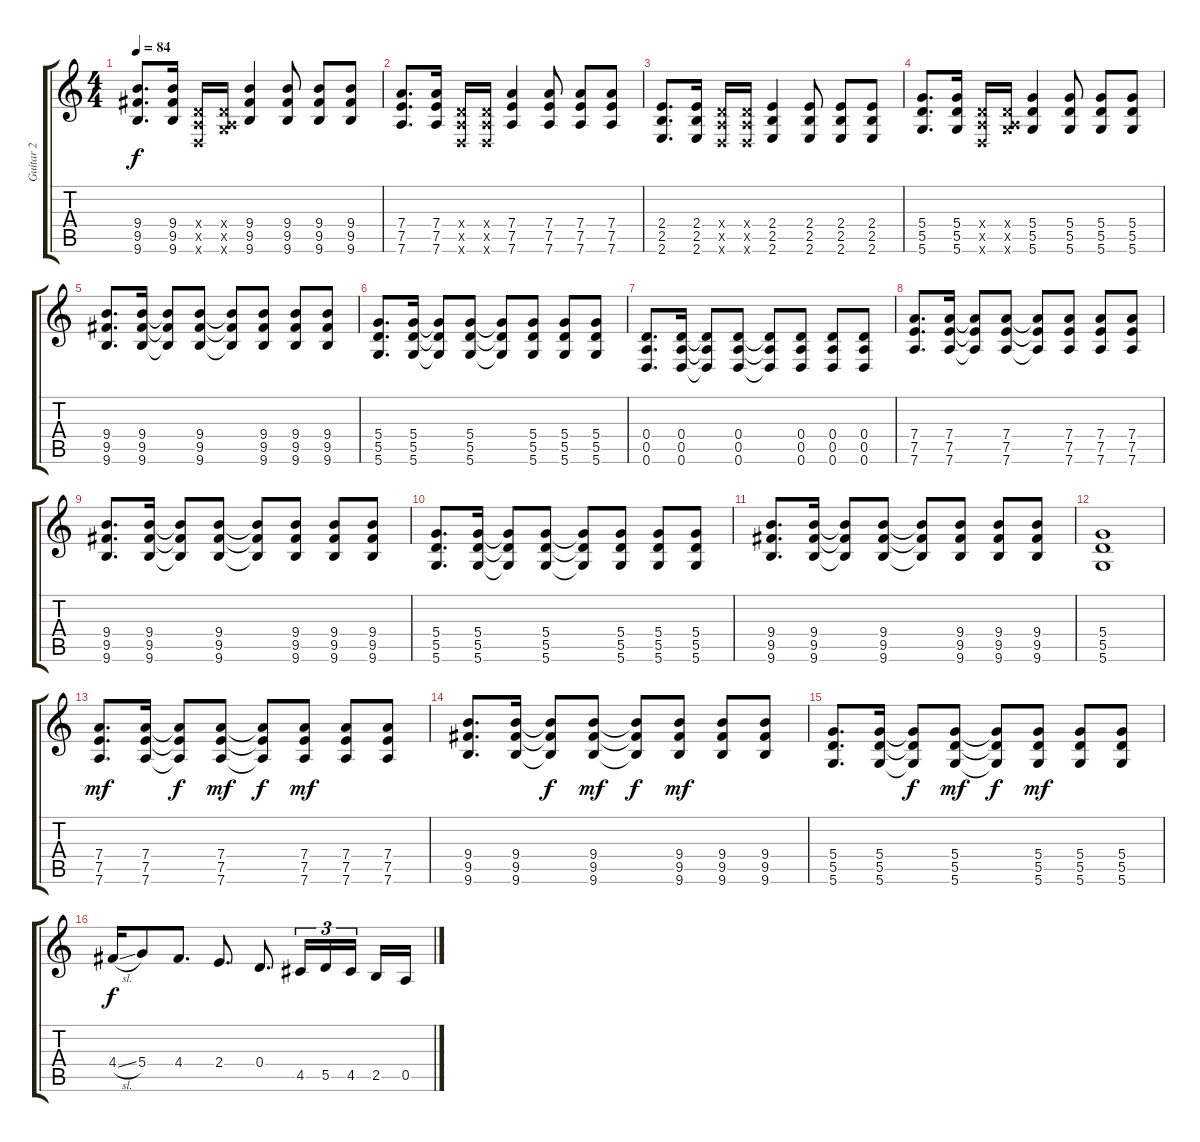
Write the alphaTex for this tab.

\track ("Guitar 2" "Guitar 2") {instrument overdrivenguitar}
\staff {score tabs}
\tuning (E4 B3 G3 D3 A2 D2) {hide}
\ts (4 4)
\tempo 84
\clef g2
\ks c
(9.4 9.5 9.6).8{d dy f} (9.4 9.5 9.6).16 (0.4{x} 0.5{x} 0.6{x}).16 (0.4{x} 0.5{x} 5.6{x}).16 (9.4 9.5 9.6).4 (9.4 9.5 9.6).8 (9.4 9.5 9.6).8 (9.4 9.5 9.6).8 |
(7.4 7.5 7.6).8{d} (7.4 7.5 7.6).16 (0.4{x} 0.5{x} 0.6{x}).16 (0.4{x} 0.5{x} 0.6{x}).16 (7.4 7.5 7.6).4 (7.4 7.5 7.6).8 (7.4 7.5 7.6).8 (7.4 7.5 7.6).8 |
(2.4 2.5 2.6).8{d} (2.4 2.5 2.6).16 (0.4{x} 0.5{x} 0.6{x}).16 (0.4{x} 0.5{x} 0.6{x}).16 (2.4 2.5 2.6).4 (2.4 2.5 2.6).8 (2.4 2.5 2.6).8 (2.4 2.5 2.6).8 |
(5.4 5.5 5.6).8{d} (5.4 5.5 5.6).16 (0.4{x} 0.5{x} 0.6{x}).16 (0.4{x} 0.5{x} 5.6{x}).16 (5.4 5.5 5.6).4 (5.4 5.5 5.6).8 (5.4 5.5 5.6).8 (5.4 5.5 5.6).8 |
(9.4 9.5 9.6).8{d} (9.4 9.5 9.6).16 (9.4{t} 9.5{t} 9.6{t}).8 (9.4 9.5 9.6).8 (9.4{t} 9.5{t} 9.6{t}).8 (9.4 9.5 9.6).8 (9.4 9.5 9.6).8 (9.4 9.5 9.6).8 |
(5.4 5.5 5.6).8{d} (5.4 5.5 5.6).16 (5.4{t} 5.5{t} 5.6{t}).8 (5.4 5.5 5.6).8 (5.4{t} 5.5{t} 5.6{t}).8 (5.4 5.5 5.6).8 (5.4 5.5 5.6).8 (5.4 5.5 5.6).8 |
(0.4 0.5 0.6).8{d} (0.4 0.5 0.6).16 (0.4{t} 0.5{t} 0.6{t}).8 (0.4 0.5 0.6).8 (0.4{t} 0.5{t} 0.6{t}).8 (0.4 0.5 0.6).8 (0.4 0.5 0.6).8 (0.4 0.5 0.6).8 |
(7.4 7.5 7.6).8{d} (7.4 7.5 7.6).16 (7.4{t} 7.5{t} 7.6{t}).8 (7.4 7.5 7.6).8 (7.4{t} 7.5{t} 7.6{t}).8 (7.4 7.5 7.6).8 (7.4 7.5 7.6).8 (7.4 7.5 7.6).8 |
(9.4 9.5 9.6).8{d} (9.4 9.5 9.6).16 (9.4{t} 9.5{t} 9.6{t}).8 (9.4 9.5 9.6).8 (9.4{t} 9.5{t} 9.6{t}).8 (9.4 9.5 9.6).8 (9.4 9.5 9.6).8 (9.4 9.5 9.6).8 |
(5.4 5.5 5.6).8{d} (5.4 5.5 5.6).16 (5.4{t} 5.5{t} 5.6{t}).8 (5.4 5.5 5.6).8 (5.4{t} 5.5{t} 5.6{t}).8 (5.4 5.5 5.6).8 (5.4 5.5 5.6).8 (5.4 5.5 5.6).8 |
(9.4 9.5 9.6).8{d} (9.4 9.5 9.6).16 (9.4{t} 9.5{t} 9.6{t}).8 (9.4 9.5 9.6).8 (9.4{t} 9.5{t} 9.6{t}).8 (9.4 9.5 9.6).8 (9.4 9.5 9.6).8 (9.4 9.5 9.6).8 |
(5.4 5.5 5.6).1 |
(7.4 7.5 7.6).8{d dy mf} (7.4 7.5 7.6).16 (7.4{t} 7.5{t} 7.6{t}).8{dy f} (7.4 7.5 7.6).8{dy mf} (7.4{t} 7.5{t} 7.6{t}).8{dy f} (7.4 7.5 7.6).8{dy mf} (7.4 7.5 7.6).8 (7.4 7.5 7.6).8 |
(9.4 9.5 9.6).8{d} (9.4 9.5 9.6).16 (9.4{t} 9.5{t} 9.6{t}).8{dy f} (9.4 9.5 9.6).8{dy mf} (9.4{t} 9.5{t} 9.6{t}).8{dy f} (9.4 9.5 9.6).8{dy mf} (9.4 9.5 9.6).8 (9.4 9.5 9.6).8 |
(5.4 5.5 5.6).8{d} (5.4 5.5 5.6).16 (5.4{t} 5.5{t} 5.6{t}).8{dy f} (5.4 5.5 5.6).8{dy mf} (5.4{t} 5.5{t} 5.6{t}).8{dy f} (5.4 5.5 5.6).8{dy mf} (5.4 5.5 5.6).8 (5.4 5.5 5.6).8 |
4.4{sl}.16{dy f} 5.4.8 4.4.8{d} 2.4.8{d} 0.4.8{d} 4.5.16{tu (3 2)} 5.5.16{tu (3 2)} 4.5.16{tu (3 2) beam splitsecondary} 2.5.16 0.5.16
